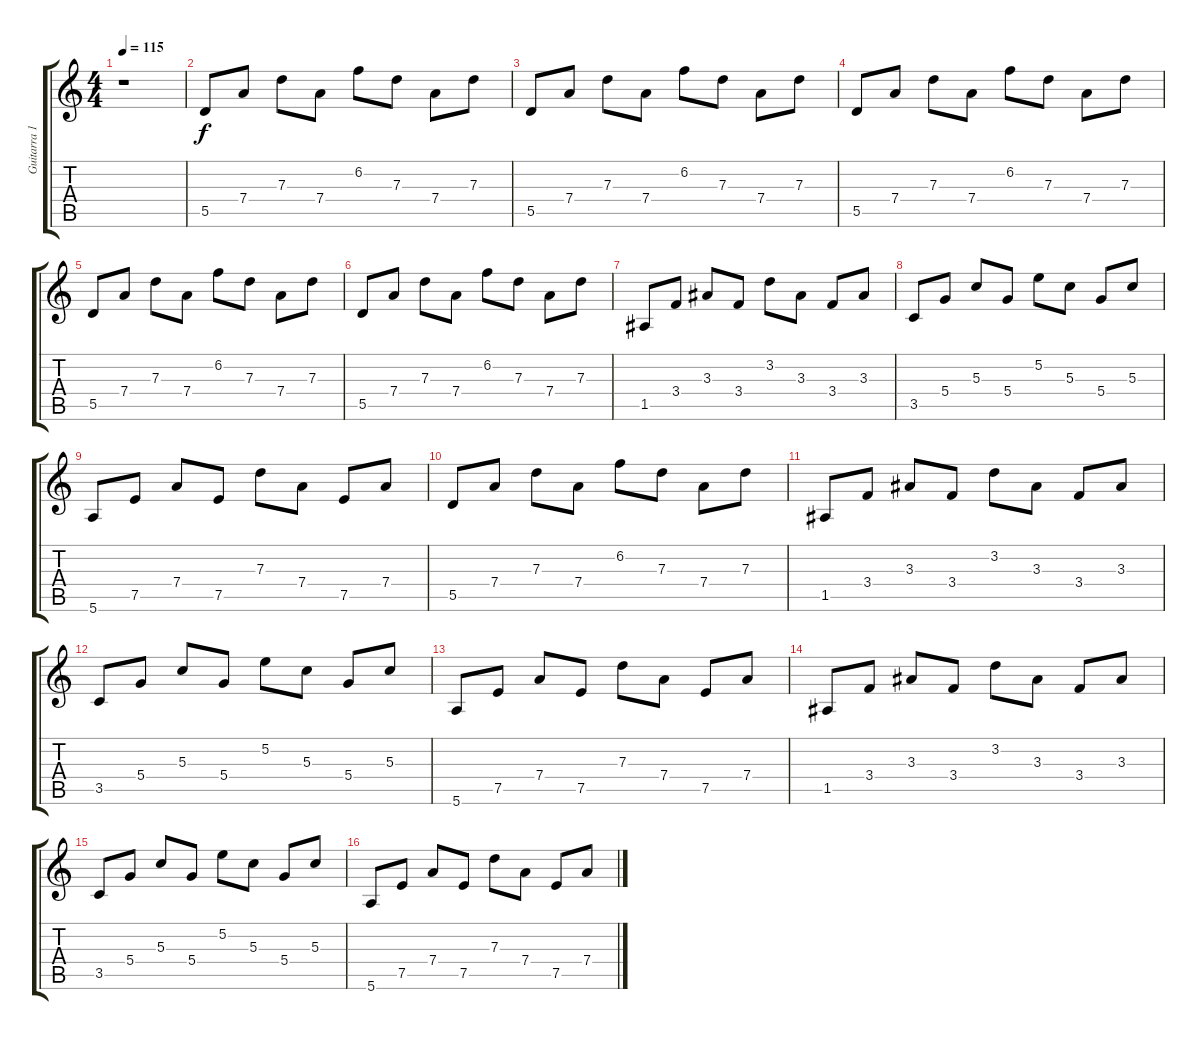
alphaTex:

\track ("Guitarra 1" "Guitarra 1") {instrument acousticguitarnylon}
\staff {score tabs}
\tuning (E4 B3 G3 D3 A2 E2) {hide}
\ts (4 4)
\tempo 115
\clef g2
\ks c
r.1{dy f instrument acousticguitarnylon} |
5.5.8 7.4.8 7.3.8 7.4.8 6.2.8 7.3.8 7.4.8 7.3.8 |
5.5.8 7.4.8 7.3.8 7.4.8 6.2.8 7.3.8 7.4.8 7.3.8 |
5.5.8 7.4.8 7.3.8 7.4.8 6.2.8 7.3.8 7.4.8 7.3.8 |
5.5.8 7.4.8 7.3.8 7.4.8 6.2.8 7.3.8 7.4.8 7.3.8 |
5.5.8 7.4.8 7.3.8 7.4.8 6.2.8 7.3.8 7.4.8 7.3.8 |
1.5.8 3.4.8 3.3.8 3.4.8 3.2.8 3.3.8 3.4.8 3.3.8 |
3.5.8 5.4.8 5.3.8 5.4.8 5.2.8 5.3.8 5.4.8 5.3.8 |
5.6.8 7.5.8 7.4.8 7.5.8 7.3.8 7.4.8 7.5.8 7.4.8 |
5.5.8 7.4.8 7.3.8 7.4.8 6.2.8 7.3.8 7.4.8 7.3.8 |
1.5.8 3.4.8 3.3.8 3.4.8 3.2.8 3.3.8 3.4.8 3.3.8 |
3.5.8 5.4.8 5.3.8 5.4.8 5.2.8 5.3.8 5.4.8 5.3.8 |
5.6.8 7.5.8 7.4.8 7.5.8 7.3.8 7.4.8 7.5.8 7.4.8 |
1.5.8 3.4.8 3.3.8 3.4.8 3.2.8 3.3.8 3.4.8 3.3.8 |
3.5.8 5.4.8 5.3.8 5.4.8 5.2.8 5.3.8 5.4.8 5.3.8 |
5.6.8 7.5.8 7.4.8 7.5.8 7.3.8 7.4.8 7.5.8 7.4.8
